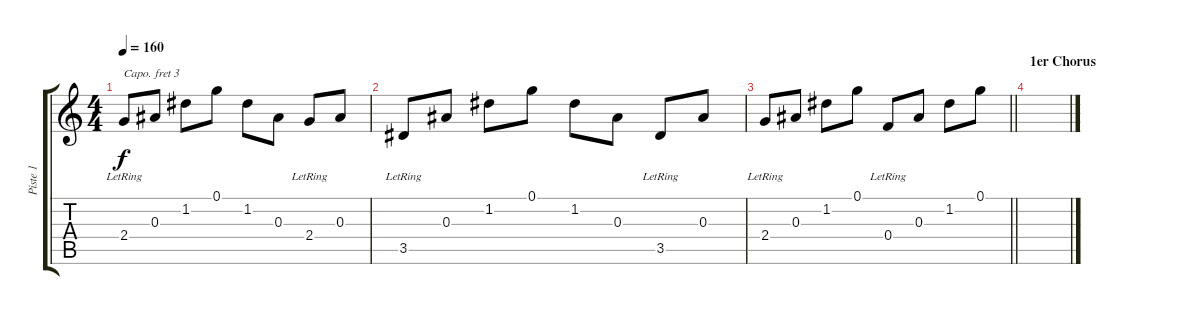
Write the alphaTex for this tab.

\track ("Piste 1" "Piste 1") {instrument acousticguitarsteel}
\staff {score tabs}
\capo 3
\tuning (E4 B3 G3 D3 A2 E2) {hide}
\ts (4 4)
\tempo 160
\clef g2
\ks c
2.4{lr}.8{dy f} 0.3.8 1.2.8 0.1.8 1.2.8 0.3.8 2.4{lr}.8 0.3.8 |
3.5{lr}.8 0.3.8 1.2.8 0.1.8 1.2.8 0.3.8 3.5{lr}.8 0.3.8 |
\barLineRight lightlight
2.4{lr}.8 0.3.8 1.2.8 0.1.8 0.4{lr}.8 0.3.8 1.2.8 0.1.8 |
\section ("" "1er Chorus")
